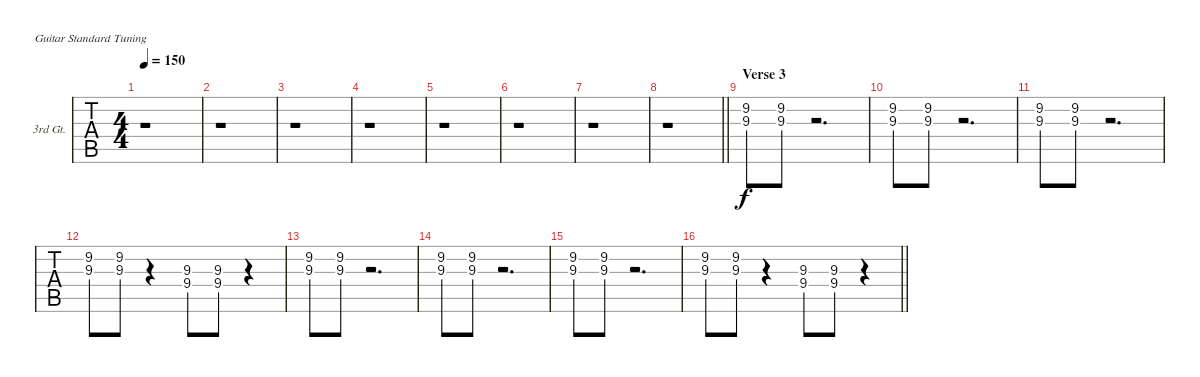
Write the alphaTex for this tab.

\bracketExtendMode groupsimilarinstruments
\firstSystemTrackNameOrientation horizontal
\otherSystemsTrackNameOrientation horizontal
\track ("3rd Guitar" "3rd Gt.") {instrument overdrivenguitar}
\staff {tabs}
\tuning (E4 B3 G3 D3 A2 E2)
\ts (4 4)
\tempo 150
\clef g2
\ks e
r.1{dy f} |
r.1 |
r.1 |
r.1 |
r.1 |
r.1 |
r.1 |
\barLineRight lightlight
r.1 |
\section ("" "Verse 3")
(9.3 9.2).8 (9.3 9.2).8 r.2{d} |
(9.3 9.2).8 (9.3 9.2).8 r.2{d} |
(9.3 9.2).8 (9.3 9.2).8 r.2{d} |
(9.3 9.2).8 (9.3 9.2).8 r.4 (9.3 9.4).8 (9.3 9.4).8 r.4 |
(9.3 9.2).8 (9.3 9.2).8 r.2{d} |
(9.3 9.2).8 (9.3 9.2).8 r.2{d} |
(9.3 9.2).8 (9.3 9.2).8 r.2{d} |
\barLineRight lightlight
(9.3 9.2).8 (9.3 9.2).8 r.4 (9.3 9.4).8 (9.3 9.4).8 r.4
